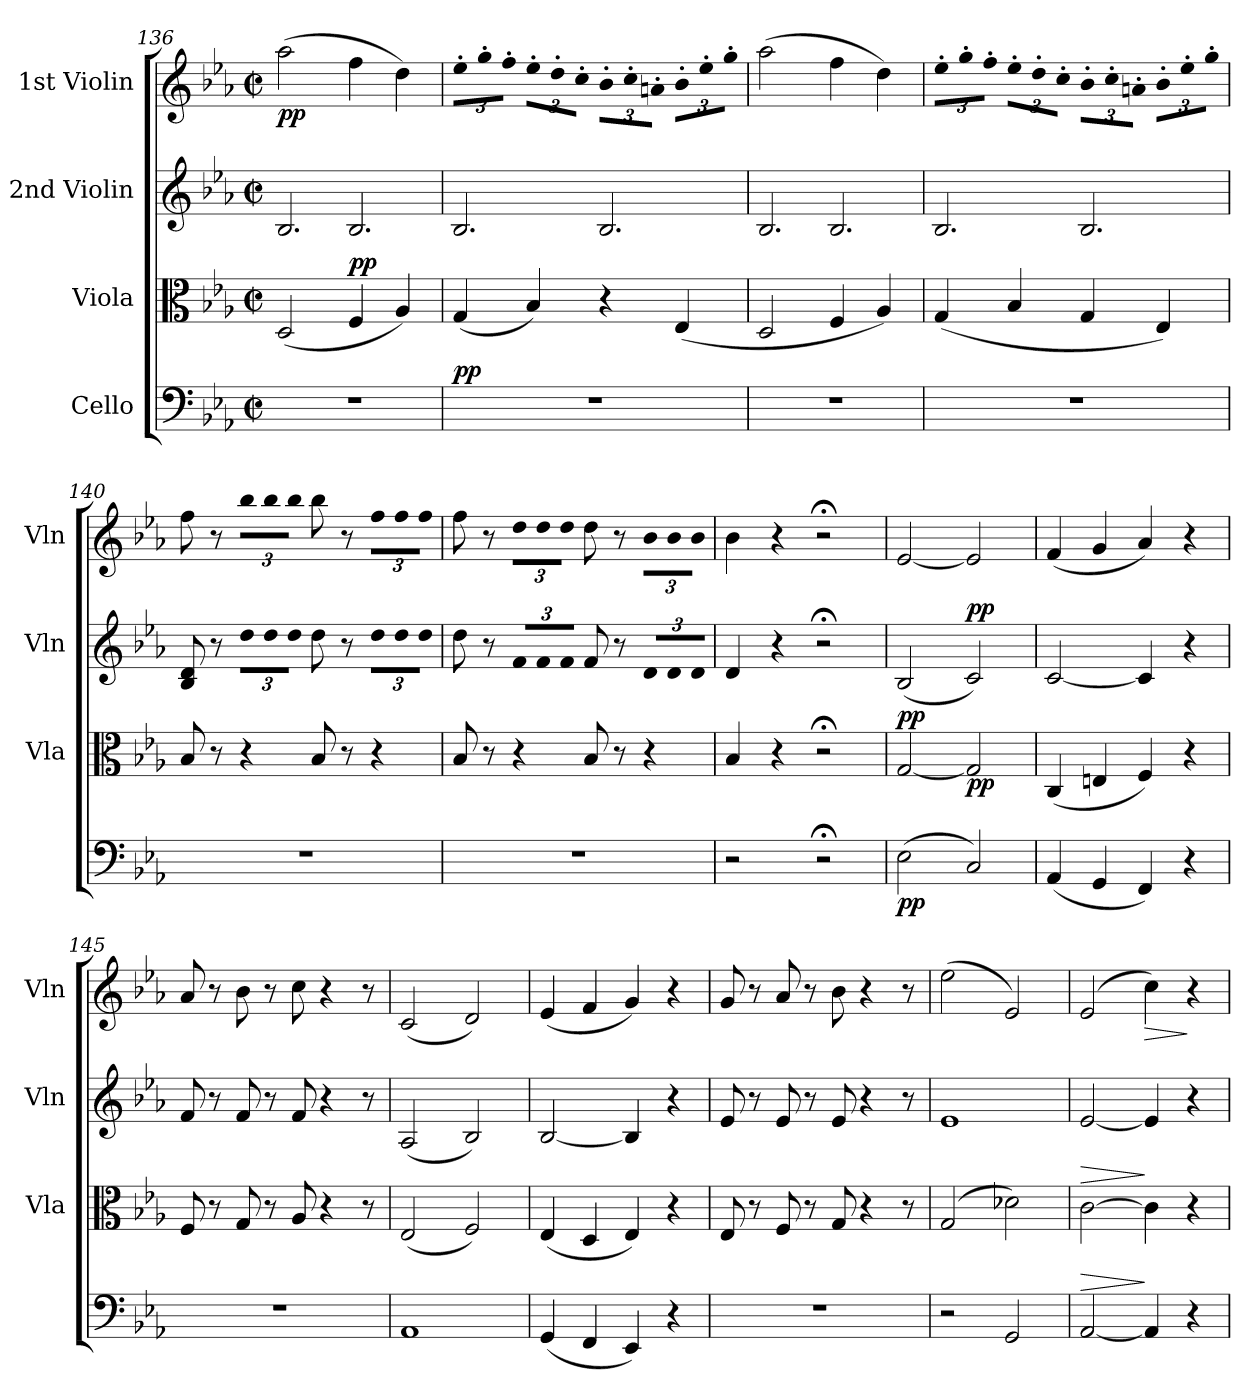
**kern	**dynam	**kern	**dynam	**kern	**dynam	**kern	**dynam
*part4	*part4	*part3	*part3	*part2	*part2	*part1	*part1
*staff4	*staff4	*staff3	*staff3	*staff2	*staff2	*staff1	*staff1
*I"Cello	*	*I"Viola	*	*I"2nd Violin	*	*I"1st Violin	*
*	*	*I'Vla	*	*I'Vln	*	*I'Vln	*
*clefF4	*	*clefC3	*	*clefG2	*	*clefG2	*
*k[b-e-a-]	*	*k[b-e-a-]	*	*k[b-e-a-]	*	*k[b-e-a-]	*
*E-:	*	*E-:	*	*E-:	*	*E-:	*
*M2/2	*	*M2/2	*	*M2/2	*	*M2/2	*
*met(c|)	*	*met(c|)	*	*met(c|)	*	*met(c|)	*
=136	=136	=136	=136	=136	=136	=136	=136
!	!	!	!	!LO:N:vis=2.	!	!	!LO:DY:b
1r	.	(2D/	.	2B-/	.	(2aa-\	pp
!	!	!	!LO:DY:a	!LO:N:vis=2.	!	!	!
.	.	4F/	pp	2B-/	.	4ff\	.
.	.	4A-/)	.	.	.	4dd\)	.
=137	=137	=137	=137	=137	=137	=137	=137
!	!LO:DY:a	!	!	!LO:N:vis=2.	!	!LO:N:vis=8	!
1r	pp	(4G/	.	2B-/	.	12ee-'\L	.
!	!	!	!	!	!	!LO:N:vis=8	!
.	.	.	.	.	.	12gg'\	.
!	!	!	!	!	!	!LO:N:vis=8	!
.	.	.	.	.	.	12ff'\J	.
!	!	!	!	!	!	!LO:N:vis=8	!
.	.	4B-/)	.	.	.	12ee-'\L	.
!	!	!	!	!	!	!LO:N:vis=8	!
.	.	.	.	.	.	12dd'\	.
!	!	!	!	!	!	!LO:N:vis=8	!
.	.	.	.	.	.	12cc'\J	.
!	!	!	!	!LO:N:vis=2.	!	!LO:N:vis=8	!
.	.	4r	.	2B-/	.	12b-'\L	.
!	!	!	!	!	!	!LO:N:vis=8	!
.	.	.	.	.	.	12cc'\	.
!	!	!	!	!	!	!LO:N:vis=8	!
.	.	.	.	.	.	12an'\J	.
!	!	!	!	!	!	!LO:N:vis=8	!
.	.	(4E-/	.	.	.	12b-'\L	.
!	!	!	!	!	!	!LO:N:vis=8	!
.	.	.	.	.	.	12ee-'\	.
!	!	!	!	!	!	!LO:N:vis=8	!
.	.	.	.	.	.	12gg'\J	.
=138	=138	=138	=138	=138	=138	=138	=138
!	!	!	!	!LO:N:vis=2.	!	!	!
1r	.	2D/	.	2B-/	.	(2aa-\	.
!	!	!	!	!LO:N:vis=2.	!	!	!
.	.	4F/	.	2B-/	.	4ff\	.
.	.	4A-/)	.	.	.	4dd\)	.
=139	=139	=139	=139	=139	=139	=139	=139
!	!	!	!	!LO:N:vis=2.	!	!LO:N:vis=8	!
1r	.	(4G/	.	2B-/	.	12ee-'\L	.
!	!	!	!	!	!	!LO:N:vis=8	!
.	.	.	.	.	.	12gg'\	.
!	!	!	!	!	!	!LO:N:vis=8	!
.	.	.	.	.	.	12ff'\J	.
!	!	!	!	!	!	!LO:N:vis=8	!
.	.	4B-/	.	.	.	12ee-'\L	.
!	!	!	!	!	!	!LO:N:vis=8	!
.	.	.	.	.	.	12dd'\	.
!	!	!	!	!	!	!LO:N:vis=8	!
.	.	.	.	.	.	12cc'\J	.
!	!	!	!	!LO:N:vis=2.	!	!LO:N:vis=8	!
.	.	4G/	.	2B-/	.	12b-'\L	.
!	!	!	!	!	!	!LO:N:vis=8	!
.	.	.	.	.	.	12cc'\	.
!	!	!	!	!	!	!LO:N:vis=8	!
.	.	.	.	.	.	12an'\J	.
!	!	!	!	!	!	!LO:N:vis=8	!
.	.	4E-/)	.	.	.	12b-'\L	.
!	!	!	!	!	!	!LO:N:vis=8	!
.	.	.	.	.	.	12ee-'\	.
!	!	!	!	!	!	!LO:N:vis=8	!
.	.	.	.	.	.	12gg'\J	.
!!LO:LB:g=z
=140	=140	=140	=140	=140	=140	=140	=140
1r	.	8B-/	.	8B-/ 8d/	.	8ff\	.
.	.	8r	.	8r	.	8r	.
!	!	!	!	!LO:N:vis=8	!	!LO:N:vis=8	!
.	.	4r	.	12dd\L	.	12bb-\L	.
!	!	!	!	!LO:N:vis=8	!	!LO:N:vis=8	!
.	.	.	.	12dd\	.	12bb-\	.
!	!	!	!	!LO:N:vis=8	!	!LO:N:vis=8	!
.	.	.	.	12dd\J	.	12bb-\J	.
.	.	8B-/	.	8dd\	.	8bb-\	.
.	.	8r	.	8r	.	8r	.
!	!	!	!	!LO:N:vis=8	!	!LO:N:vis=8	!
.	.	4r	.	12dd\L	.	12ff\L	.
!	!	!	!	!LO:N:vis=8	!	!LO:N:vis=8	!
.	.	.	.	12dd\	.	12ff\	.
!	!	!	!	!LO:N:vis=8	!	!LO:N:vis=8	!
.	.	.	.	12dd\J	.	12ff\J	.
=141	=141	=141	=141	=141	=141	=141	=141
1r	.	8B-/	.	8dd\	.	8ff\	.
.	.	8r	.	8r	.	8r	.
!	!	!	!	!LO:N:vis=8	!	!LO:N:vis=8	!
.	.	4r	.	12f/L	.	12dd\L	.
!	!	!	!	!LO:N:vis=8	!	!LO:N:vis=8	!
.	.	.	.	12f/	.	12dd\	.
!	!	!	!	!LO:N:vis=8	!	!LO:N:vis=8	!
.	.	.	.	12f/J	.	12dd\J	.
.	.	8B-/	.	8f/	.	8dd\	.
.	.	8r	.	8r	.	8r	.
!	!	!	!	!LO:N:vis=8	!	!LO:N:vis=8	!
.	.	4r	.	12d/L	.	12b-\L	.
!	!	!	!	!LO:N:vis=8	!	!LO:N:vis=8	!
.	.	.	.	12d/	.	12b-\	.
!	!	!	!	!LO:N:vis=8	!	!LO:N:vis=8	!
.	.	.	.	12d/J	.	12b-\J	.
=142	=142	=142	=142	=142	=142	=142	=142
2r	.	4B-/	.	4d/	.	4b-\	.
.	.	4r	.	4r	.	4r	.
2r;<	.	2r;<	.	2r;<	.	2r;<	.
=143	=143	=143	=143	=143	=143	=143	=143
!	!LO:DY:b	!	!LO:DY:a	!	!	!	!
(2E-\	pp	[2G/	pp	(2B-/	.	[2e-/	.
!	!	!	!LO:DY:b	!	!LO:DY:a	!	!
2C/)	.	2G/]	pp	2c/)	pp	2e-/]	.
=144	=144	=144	=144	=144	=144	=144	=144
(4AA-/	.	(4C/	.	[2c/	.	(4f/	.
4GG/	.	4En/	.	.	.	4g/	.
4FF/)	.	4F/)	.	4c/]	.	4a-/)	.
4r	.	4r	.	4r	.	4r	.
=145	=145	=145	=145	=145	=145	=145	=145
1r	.	8F/	.	8f/	.	8a-/	.
.	.	8r	.	8r	.	8r	.
.	.	8G/	.	8f/	.	8b-\	.
.	.	8r	.	8r	.	8r	.
.	.	8A-/	.	8f/	.	8cc\	.
.	.	4r	.	4r	.	4r	.
.	.	8r	.	8r	.	8r	.
=146	=146	=146	=146	=146	=146	=146	=146
1AA-	.	(2E-/	.	(2A-/	.	(2c/	.
.	.	2F/)	.	2B-/)	.	2d/)	.
=147	=147	=147	=147	=147	=147	=147	=147
(4GG/	.	(4E-/	.	[2B-/	.	(4e-/	.
4FF/	.	4D/	.	.	.	4f/	.
4EE-/)	.	4E-/)	.	4B-/]	.	4g/)	.
4r	.	4r	.	4r	.	4r	.
=148	=148	=148	=148	=148	=148	=148	=148
1r	.	8E-/	.	8e-/	.	8g/	.
.	.	8r	.	8r	.	8r	.
.	.	8F/	.	8e-/	.	8a-/	.
.	.	8r	.	8r	.	8r	.
.	.	8G/	.	8e-/	.	8b-\	.
.	.	4r	.	4r	.	4r	.
.	.	8r	.	8r	.	8r	.
=149	=149	=149	=149	=149	=149	=149	=149
2r	.	(2G/	.	1e-	.	(2ee-\	.
2GG/	.	2d-X\)	.	.	.	2e-/)	.
!!LO:LB:g=z
=150	=150	=150	=150	=150	=150	=150	=150
!	!LO:HP:a	!	!	!	!	!	!
!	!LO:HP:n=1:b	!	!LO:HP:a	!	!	!	!
[2AA-/	> >	[2c\	>	[2e-/	.	(2e-/	.
!	!	!	!	!	!	!	!LO:HP:b
4AA-/]	]	4c\]	]	4e-/]	.	4cc\)	>
4r	]	4r	.	4r	.	4r	]
=	=	=	=	=	=	=	=
*-	*-	*-	*-	*-	*-	*-	*-
